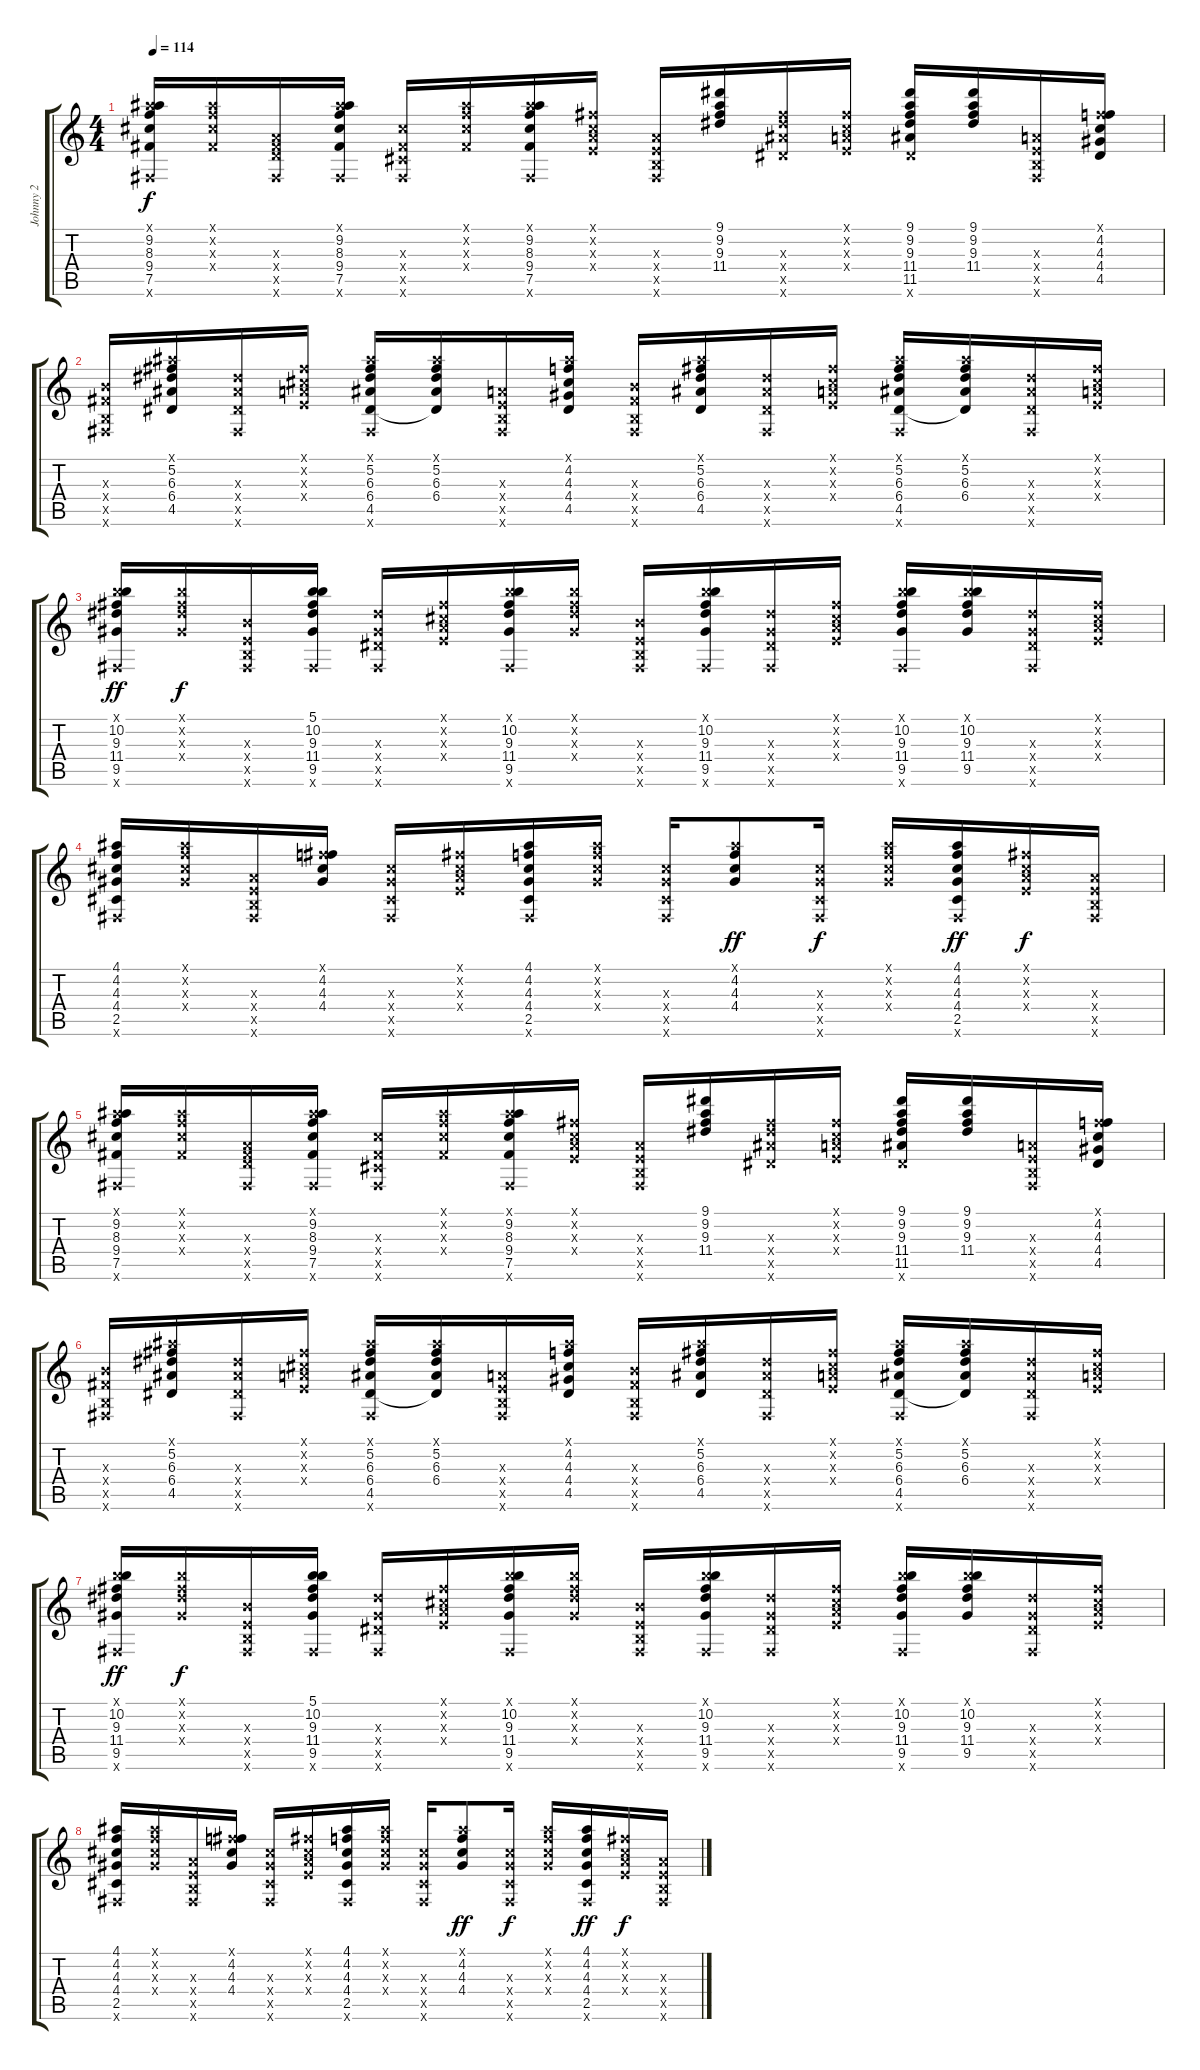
\track ("Johnny 2" "Johnny 2") {instrument electricguitarclean}
\staff {score tabs}
\tuning (Gb4 Db4 A3 E3 B2 Gb2) {hide}
\ts (4 4)
\tempo 114
\clef g2
\ks c
(4.1{x} 9.2 8.3 9.4 7.5 0.6{x}).16{dy f volume 10 balance 8} (4.1{x} 4.2{x} 4.3{x} 2.4{x}).16 (0.3{x} 2.4{x} 3.5{x} 0.6{x}).16 (4.1{x} 9.2 8.3 9.4 7.5 0.6{x}).16 (4.3{x} 2.4{x} 2.5{x} 0.6{x}).16 (4.1{x} 4.2{x} 4.3{x} 2.4{x}).16 (4.1{x} 9.2 8.3 9.4 7.5 0.6{x}).16 (0.1{x} 0.2{x} 0.3{x} 0.4{x}).16 (0.3{x} 0.4{x} 0.5{x} 0.6{x}).16 (9.1 9.2 9.3 11.4).16 (9.3{x} 11.4{x} 11.5{x} 9.6{x}).16 (0.1{x} 0.2{x} 0.3{x} 0.4{x}).16 (9.1 9.2 9.3 11.4 11.5 9.6{x}).16 (9.1 9.2 9.3 11.4).16 (0.3{x} 0.4{x} 0.5{x} 0.6{x}).16 (0.1{x} 4.2 4.3 4.4 4.5).16 |
(2.3{x} 2.4{x} 0.5{x} 0.6{x}).16 (4.1{x} 5.2 6.3 6.4 4.5).16 (6.3{x} 6.4{x} 4.5{x} 0.6{x}).16 (0.1{x} 0.2{x} 0.3{x} 0.4{x}).16 (4.1{x} 5.2 6.3 6.4 4.5 0.6{x}).16 (4.1{x} 5.2 6.3 6.4 4.5{t}).16 (0.3{x} 0.4{x} 0.5{x} 0.6{x}).16 (4.1{x} 4.2 4.3 4.4 4.5).16 (2.3{x} 2.4{x} 0.5{x} 0.6{x}).16 (4.1{x} 5.2 6.3 6.4 4.5).16 (6.3{x} 6.4{x} 4.5{x} 0.6{x}).16 (0.1{x} 0.2{x} 0.3{x} 0.4{x}).16 (4.1{x} 5.2 6.3 6.4 4.5 0.6{x}).16 (4.1{x} 5.2 6.3 6.4 4.5{t}).16 (6.3{x} 6.4{x} 4.5{x} 0.6{x}).16 (0.1{x} 0.2{x} 0.3{x} 0.4{x}).16 |
(5.1{x} 10.2 9.3 11.4 9.5 0.6{x}).16{dy ff} (5.1{x} 5.2{x} 6.3{x} 4.4{x}).16{dy f} (2.3{x} 0.4{x} 0.5{x} 0.6{x}).16 (5.1 10.2 9.3 11.4 9.5 0.6{x}).16 (6.3{x} 4.4{x} 4.5{x} 0.6{x}).16 (0.1{x} 0.2{x} 0.3{x} 0.4{x}).16 (5.1{x} 10.2 9.3 11.4 9.5 0.6{x}).16 (5.1{x} 5.2{x} 6.3{x} 4.4{x}).16 (2.3{x} 0.4{x} 0.5{x} 0.6{x}).16 (5.1{x} 10.2 9.3 11.4 9.5 0.6{x}).16 (6.3{x} 4.4{x} 4.5{x} 0.6{x}).16 (0.1{x} 0.2{x} 0.3{x} 0.4{x}).16 (5.1{x} 10.2 9.3 11.4 9.5 0.6{x}).16 (5.1{x} 10.2 9.3 11.4 9.5).16 (6.3{x} 4.4{x} 4.5{x} 0.6{x}).16 (0.1{x} 0.2{x} 0.3{x} 0.4{x}).16 |
(4.1 4.2 4.3 4.4 2.5 0.6{x}).16 (4.1{x} 4.2{x} 4.3{x} 4.4{x}).16 (0.3{x} 0.4{x} 0.5{x} 0.6{x}).16 (0.1{x} 4.2 4.3 4.4).16 (4.3{x} 4.4{x} 2.5{x} 0.6{x}).16 (0.1{x} 0.2{x} 0.3{x} 0.4{x}).16 (4.1 4.2 4.3 4.4 2.5 0.6{x}).16 (4.1{x} 4.2{x} 4.3{x} 4.4{x}).16 (4.3{x} 4.4{x} 2.5{x} 0.6{x}).16 (4.1{x} 4.2 4.3 4.4).8{dy ff} (4.3{x} 4.4{x} 2.5{x} 0.6{x}).16{dy f} (4.1{x} 4.2{x} 4.3{x} 4.4{x}).16 (4.1 4.2 4.3 4.4 2.5 0.6{x}).16{dy ff} (0.1{x} 0.2{x} 0.3{x} 0.4{x}).16{dy f} (0.3{x} 0.4{x} 0.5{x} 0.6{x}).16 |
(4.1{x} 9.2 8.3 9.4 7.5 0.6{x}).16{volume 11 balance 8} (4.1{x} 4.2{x} 4.3{x} 2.4{x}).16 (0.3{x} 2.4{x} 3.5{x} 0.6{x}).16 (4.1{x} 9.2 8.3 9.4 7.5 0.6{x}).16 (4.3{x} 2.4{x} 2.5{x} 0.6{x}).16 (4.1{x} 4.2{x} 4.3{x} 2.4{x}).16 (4.1{x} 9.2 8.3 9.4 7.5 0.6{x}).16 (0.1{x} 0.2{x} 0.3{x} 0.4{x}).16 (0.3{x} 0.4{x} 0.5{x} 0.6{x}).16 (9.1 9.2 9.3 11.4).16 (9.3{x} 11.4{x} 11.5{x} 9.6{x}).16 (0.1{x} 0.2{x} 0.3{x} 0.4{x}).16 (9.1 9.2 9.3 11.4 11.5 9.6{x}).16 (9.1 9.2 9.3 11.4).16 (0.3{x} 0.4{x} 0.5{x} 0.6{x}).16 (0.1{x} 4.2 4.3 4.4 4.5).16 |
(2.3{x} 2.4{x} 0.5{x} 0.6{x}).16 (4.1{x} 5.2 6.3 6.4 4.5).16 (6.3{x} 6.4{x} 4.5{x} 0.6{x}).16 (0.1{x} 0.2{x} 0.3{x} 0.4{x}).16 (4.1{x} 5.2 6.3 6.4 4.5 0.6{x}).16 (4.1{x} 5.2 6.3 6.4 4.5{t}).16 (0.3{x} 0.4{x} 0.5{x} 0.6{x}).16 (4.1{x} 4.2 4.3 4.4 4.5).16 (2.3{x} 2.4{x} 0.5{x} 0.6{x}).16 (4.1{x} 5.2 6.3 6.4 4.5).16 (6.3{x} 6.4{x} 4.5{x} 0.6{x}).16 (0.1{x} 0.2{x} 0.3{x} 0.4{x}).16 (4.1{x} 5.2 6.3 6.4 4.5 0.6{x}).16 (4.1{x} 5.2 6.3 6.4 4.5{t}).16 (6.3{x} 6.4{x} 4.5{x} 0.6{x}).16 (0.1{x} 0.2{x} 0.3{x} 0.4{x}).16 |
(5.1{x} 10.2 9.3 11.4 9.5 0.6{x}).16{dy ff} (5.1{x} 5.2{x} 6.3{x} 4.4{x}).16{dy f} (2.3{x} 0.4{x} 0.5{x} 0.6{x}).16 (5.1 10.2 9.3 11.4 9.5 0.6{x}).16 (6.3{x} 4.4{x} 4.5{x} 0.6{x}).16 (0.1{x} 0.2{x} 0.3{x} 0.4{x}).16 (5.1{x} 10.2 9.3 11.4 9.5 0.6{x}).16 (5.1{x} 5.2{x} 6.3{x} 4.4{x}).16 (2.3{x} 0.4{x} 0.5{x} 0.6{x}).16 (5.1{x} 10.2 9.3 11.4 9.5 0.6{x}).16 (6.3{x} 4.4{x} 4.5{x} 0.6{x}).16 (0.1{x} 0.2{x} 0.3{x} 0.4{x}).16 (5.1{x} 10.2 9.3 11.4 9.5 0.6{x}).16 (5.1{x} 10.2 9.3 11.4 9.5).16 (6.3{x} 4.4{x} 4.5{x} 0.6{x}).16 (0.1{x} 0.2{x} 0.3{x} 0.4{x}).16 |
(4.1 4.2 4.3 4.4 2.5 0.6{x}).16 (4.1{x} 4.2{x} 4.3{x} 4.4{x}).16 (0.3{x} 0.4{x} 0.5{x} 0.6{x}).16 (0.1{x} 4.2 4.3 4.4).16 (4.3{x} 4.4{x} 2.5{x} 0.6{x}).16 (0.1{x} 0.2{x} 0.3{x} 0.4{x}).16 (4.1 4.2 4.3 4.4 2.5 0.6{x}).16 (4.1{x} 4.2{x} 4.3{x} 4.4{x}).16 (4.3{x} 4.4{x} 2.5{x} 0.6{x}).16 (4.1{x} 4.2 4.3 4.4).8{dy ff} (4.3{x} 4.4{x} 2.5{x} 0.6{x}).16{dy f} (4.1{x} 4.2{x} 4.3{x} 4.4{x}).16 (4.1 4.2 4.3 4.4 2.5 0.6{x}).16{dy ff} (0.1{x} 0.2{x} 0.3{x} 0.4{x}).16{dy f} (0.3{x} 0.4{x} 0.5{x} 0.6{x}).16
